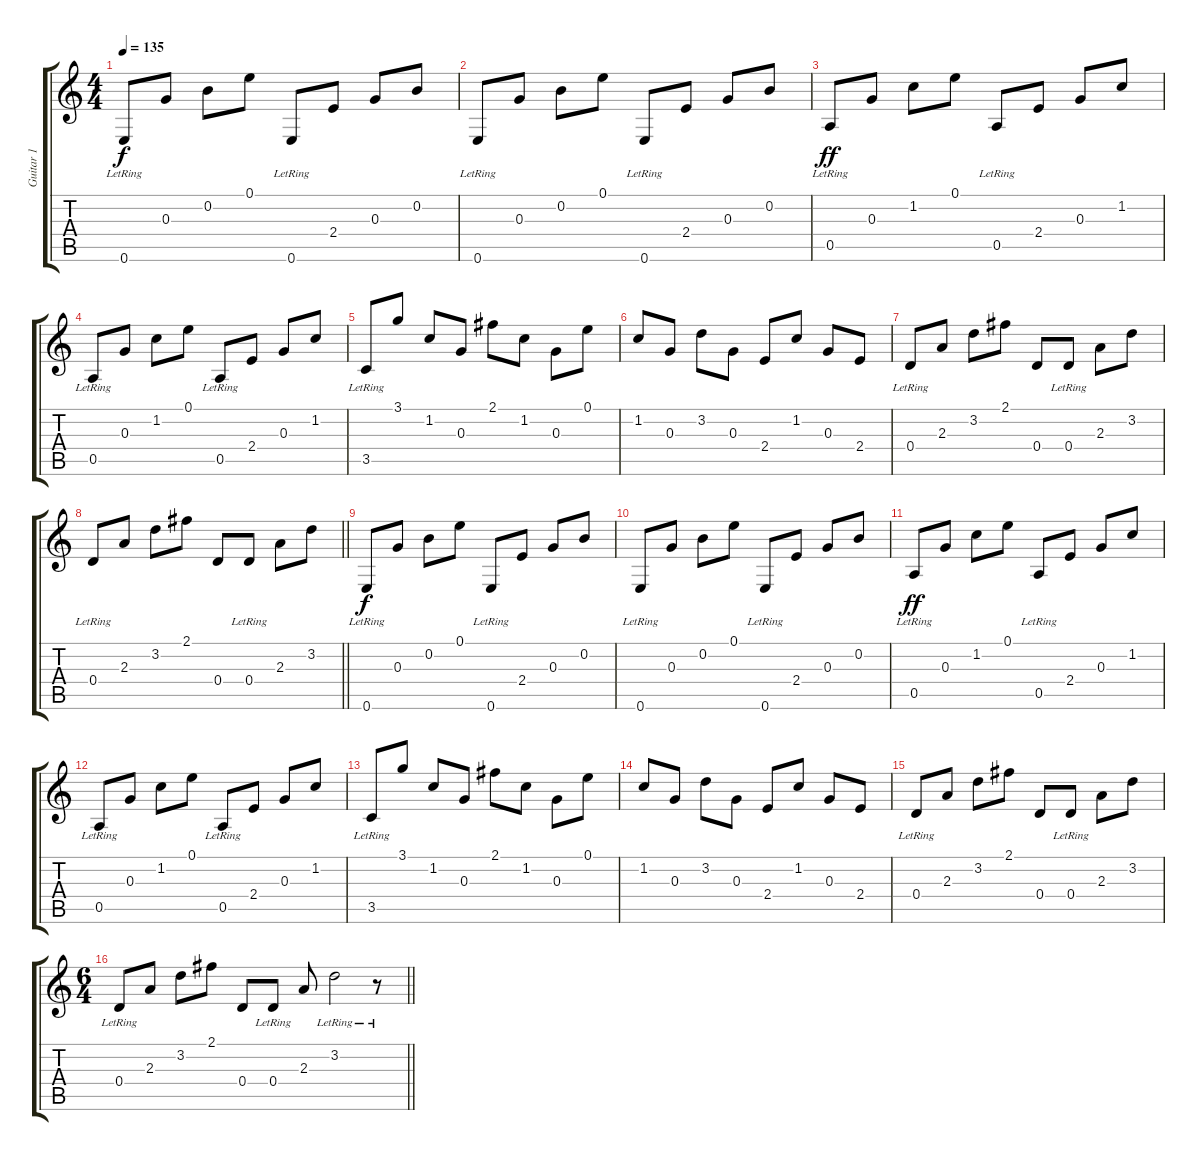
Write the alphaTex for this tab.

\track ("Guitar 1" "Guitar 1") {instrument acousticguitarnylon}
\staff {score tabs}
\tuning (E4 B3 G3 D3 A2 E2) {hide}
\ts (4 4)
\tempo 135
\clef g2
\ks c
0.6{lr}.8{dy f} 0.3.8 0.2.8 0.1.8 0.6{lr}.8 2.4.8 0.3.8 0.2.8 |
0.6{lr}.8 0.3.8 0.2.8 0.1.8 0.6{lr}.8 2.4.8 0.3.8 0.2.8 |
0.5{lr}.8{dy ff} 0.3.8 1.2.8 0.1.8 0.5{lr}.8 2.4.8 0.3.8 1.2.8 |
0.5{lr}.8 0.3.8 1.2.8 0.1.8 0.5{lr}.8 2.4.8 0.3.8 1.2.8 |
3.5{lr}.8 3.1.8 1.2.8 0.3.8 2.1.8 1.2.8 0.3.8 0.1.8 |
1.2.8 0.3.8 3.2.8 0.3.8 2.4.8 1.2.8 0.3.8 2.4.8 |
0.4{lr}.8 2.3.8 3.2.8 2.1.8 0.4.8 0.4{lr}.8 2.3.8 3.2.8 |
\barLineRight lightlight
0.4{lr}.8 2.3.8 3.2.8 2.1.8 0.4.8 0.4{lr}.8 2.3.8 3.2.8 |
0.6{lr}.8{dy f} 0.3.8 0.2.8 0.1.8 0.6{lr}.8 2.4.8 0.3.8 0.2.8 |
0.6{lr}.8 0.3.8 0.2.8 0.1.8 0.6{lr}.8 2.4.8 0.3.8 0.2.8 |
0.5{lr}.8{dy ff} 0.3.8 1.2.8 0.1.8 0.5{lr}.8 2.4.8 0.3.8 1.2.8 |
0.5{lr}.8 0.3.8 1.2.8 0.1.8 0.5{lr}.8 2.4.8 0.3.8 1.2.8 |
3.5{lr}.8 3.1.8 1.2.8 0.3.8 2.1.8 1.2.8 0.3.8 0.1.8 |
1.2.8 0.3.8 3.2.8 0.3.8 2.4.8 1.2.8 0.3.8 2.4.8 |
0.4{lr}.8 2.3.8 3.2.8 2.1.8 0.4.8 0.4{lr}.8 2.3.8 3.2.8 |
\ts (6 4)
\barLineRight lightlight
0.4{lr}.8 2.3.8 3.2.8 2.1.8 0.4.8 0.4{lr}.8 2.3.8 3.2{lr}.2 r.8
